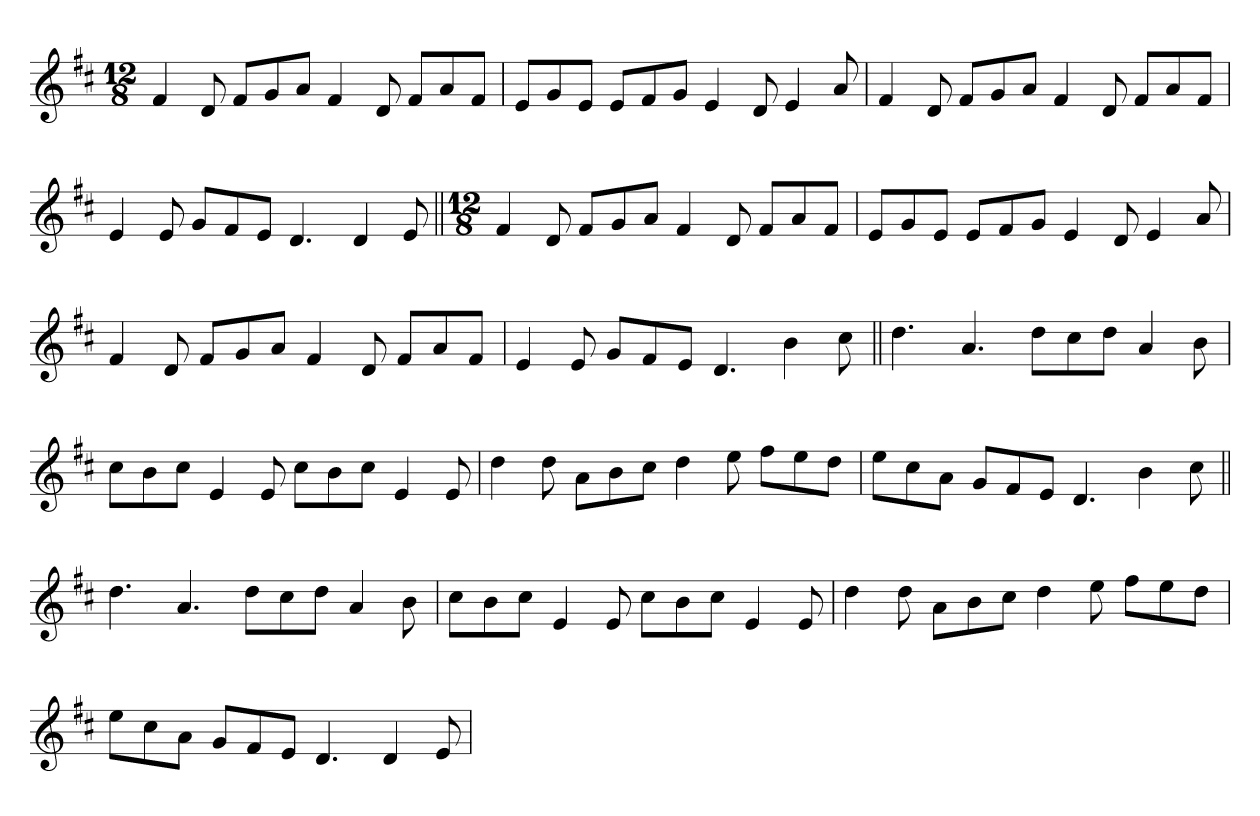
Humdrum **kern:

**kern
*part1
*staff1
*clefG2
*k[f#c#]
*D:
*M12/8
=1
4f#
8d
8f#L
8g
8aJ
4f#
8d
8f#L
8a
8f#J
=
8eL
8g
8eJ
8eL
8f#
8gJ
4e
8d
4e
8a
=
4f#
8d
8f#L
8g
8aJ
4f#
8d
8f#L
8a
8f#J
=
4e
8e
8gL
8f#
8eJ
4.d
4d
8e
=||
*M12/8
4f#
8d
8f#L
8g
8aJ
4f#
8d
8f#L
8a
8f#J
=
8eL
8g
8eJ
8eL
8f#
8gJ
4e
8d
4e
8a
=
4f#
8d
8f#L
8g
8aJ
4f#
8d
8f#L
8a
8f#J
=
4e
8e
8gL
8f#
8eJ
4.d
4b
8cc#
=||
4.dd
4.a
8ddL
8cc#
8ddJ
4a
8b
=
8cc#L
8b
8cc#J
4e
8e
8cc#L
8b
8cc#J
4e
8e
=
4dd
8dd
8aL
8b
8cc#J
4dd
8ee
8ff#L
8ee
8ddJ
=
8eeL
8cc#
8aJ
8gL
8f#
8eJ
4.d
4b
8cc#
=||
4.dd
4.a
8ddL
8cc#
8ddJ
4a
8b
=
8cc#L
8b
8cc#J
4e
8e
8cc#L
8b
8cc#J
4e
8e
=
4dd
8dd
8aL
8b
8cc#J
4dd
8ee
8ff#L
8ee
8ddJ
=
8eeL
8cc#
8aJ
8gL
8f#
8eJ
4.d
4d
8e
=
*-
